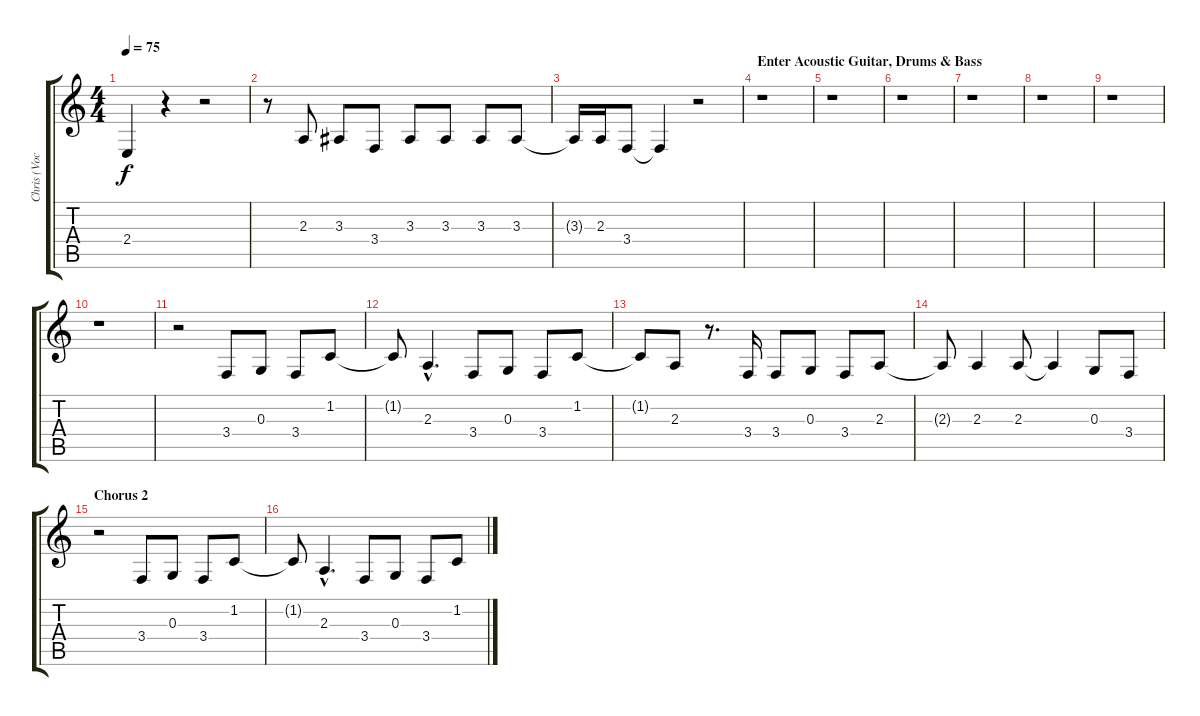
\track ("Chris (Vocal Effect)" "Chris (Voc") {instrument pad2warm}
\staff {score tabs}
\tuning (E4 B3 G3 D3 A2 E2) {hide}
\ts (4 4)
\tempo 75
\clef g2
\ks c
2.4.4{dy f} r.4 r.2 |
r.8 2.3.8 3.3.8 3.4.8 3.3.8 3.3.8 3.3.8 3.3.8 |
3.3{t}.16 2.3.16 3.4.8 3.4{t}.4 r.2 |
\section ("" "Enter Acoustic Guitar, Drums & Bass")
r.1 |
r.1 |
r.1 |
r.1 |
r.1 |
r.1 |
r.1 |
r.2 3.4.8 0.3.8 3.4.8 1.2.8 |
1.2{t}.8 2.3{hac}.4{d} 3.4.8 0.3.8 3.4.8 1.2.8 |
1.2{t}.8 2.3.8 r.8{d} 3.4.16 3.4.8 0.3.8 3.4.8 2.3.8 |
2.3{t}.8 2.3.4 2.3.8 2.3{t}.4 0.3.8 3.4.8 |
\section ("" "Chorus 2")
r.2 3.4.8 0.3.8 3.4.8 1.2.8 |
1.2{t}.8 2.3{hac}.4{d} 3.4.8 0.3.8 3.4.8 1.2.8
